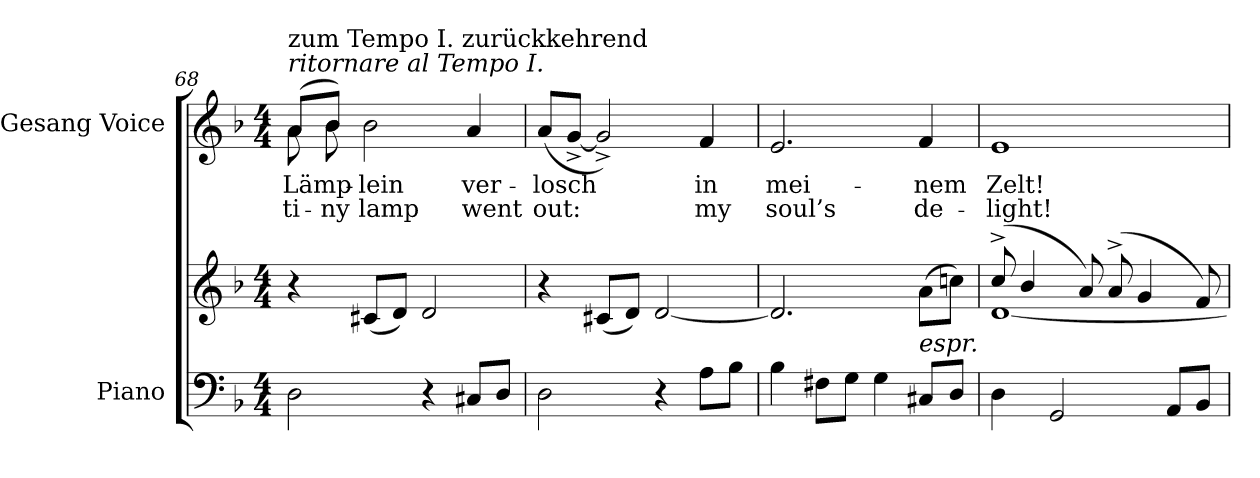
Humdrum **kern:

**kern	**kern	**kern	**text	**text
*part2	*part2	*part1	*part1	*part1
*staff3	*staff2	*staff1	*staff1	*staff1
*I"Piano	*	*I"Gesang Voice	*	*
*I'Pno	*	*	*	*
*clefF4	*clefG2	*clefG2	*	*
*k[b-]	*k[b-]	*k[b-]	*	*
*M4/4	*M4/4	*M4/4	*	*
=68	=68	=68	=68	=68
*	*	*^	*	*
!	!	!LO:TX:i:t=ritornare al Tempo I.	!	!	!
!	!	!LO:TX:t=zum Tempo I. zurückkehrend	!	!	!
2D\	4r	(8a/L	8a\	Lämp-	ti-
.	.	8b-/J)	8b-\	.	-ny
.	(8c#X/L	2b-\	4ryy	-lein	lamp
.	8d/J)	.	.	.	.
4r	2d/	.	2ryy	.	.
8C#X/L	.	4a/	.	ver-	went
8D/J	.	.	.	.	.
*	*	*v	*v	*	*
=69	=69	=69	=69	=69
2D\	4r	(8a/L	-losch	out:
.	.	[8g^>/J	.	.
.	(8c#X/L	2g^>/])	.	.
.	8d/J)	.	.	.
4r	[2d/	.	.	.
8A\L	.	4f/	in	my
8B-\J	.	.	.	.
=70	=70	=70	=70	=70
4B-\	2.d/]	2.e/	mei-	soul’s
8F#X\L	.	.	.	.
8G\J	.	.	.	.
4G\	.	.	.	.
!LO:TX:i:t=espr.	!	!	!	!
8C#X/L	(8a\L	4f/	-nem	de-
8D/J	8ccn\J)	.	.	.
=71	=71	=71	=71	=71
*	*^	*	*	*
4D\	(8cc^/	[1d	1e	Zelt!	-light!
.	4b-/	.	.	.	.
2GG/	.	.	.	.	.
.	8a/)	.	.	.	.
.	(8a^/	.	.	.	.
.	4g/	.	.	.	.
8AA/L	.	.	.	.	.
8BB-/J	8f/)	.	.	.	.
*	*v	*v	*	*	*
=	=	=	=	=
*-	*-	*-	*-	*-
